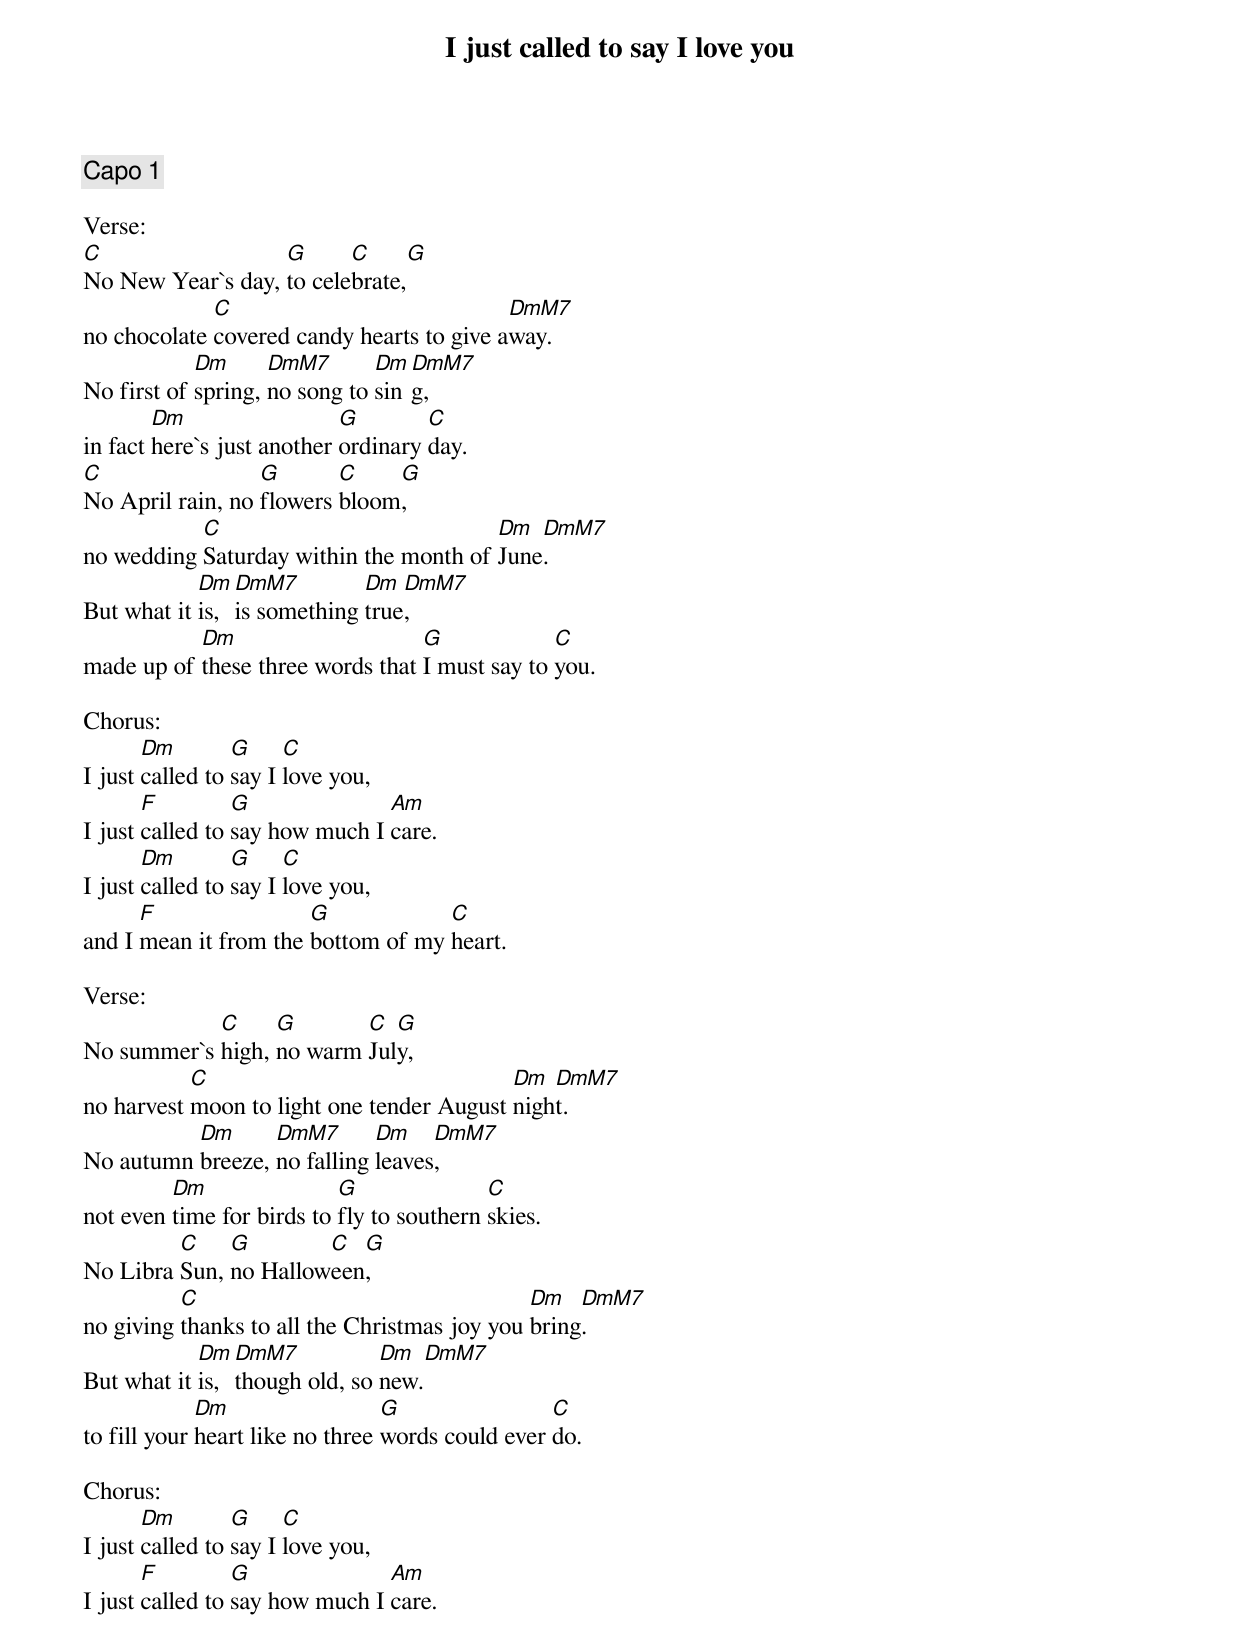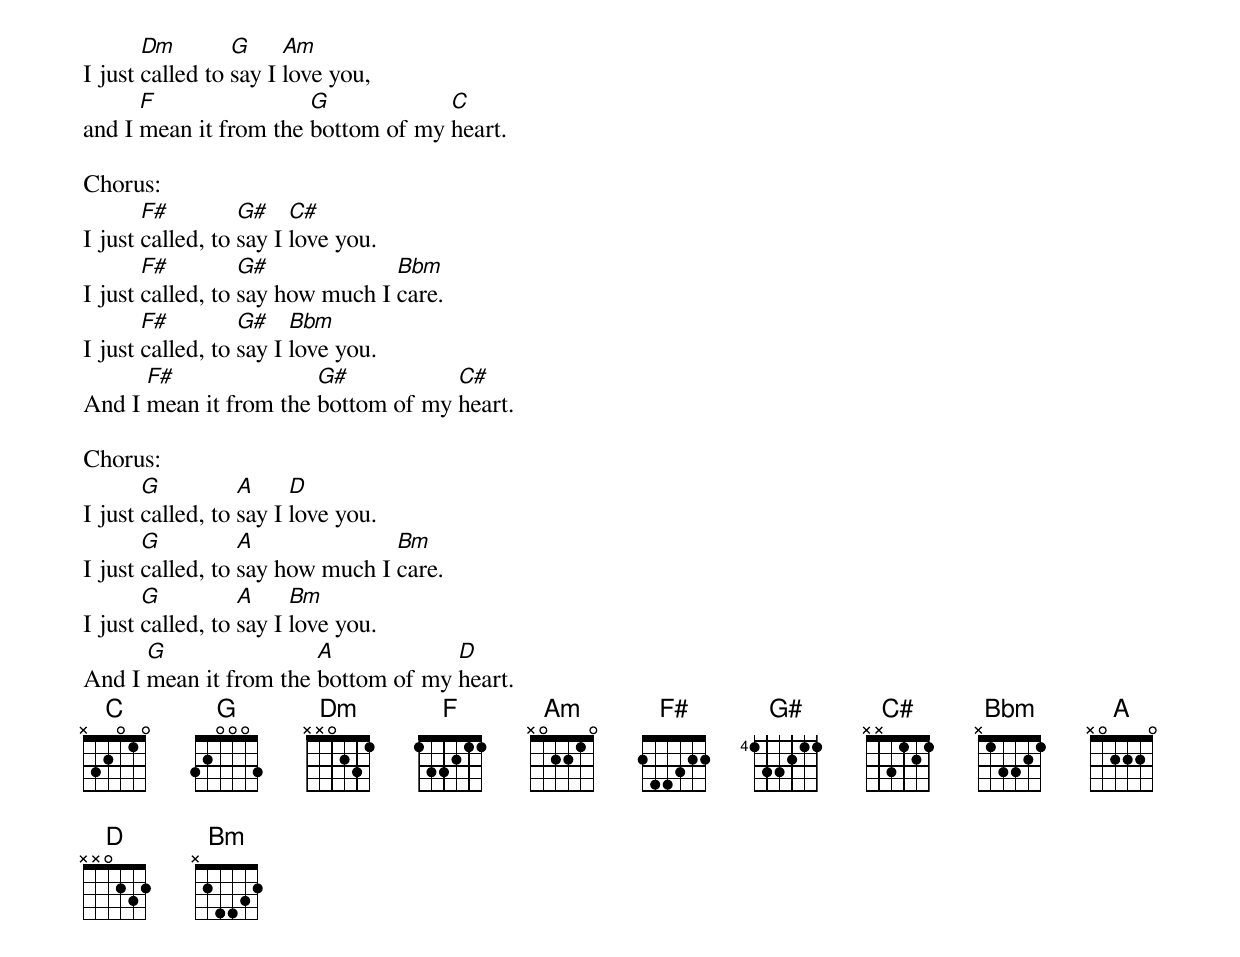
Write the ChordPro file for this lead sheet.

{title:I just called to say I love you}
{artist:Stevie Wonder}
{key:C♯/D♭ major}
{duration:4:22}
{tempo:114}
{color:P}

{comment: Capo 1}

Verse:
[C]No New Year`s day, [G]to cele[C]brate,[G]
no chocolate [C]covered candy hearts to give a[DmM7]way.
No first of [Dm]spring, [DmM7]no song to [Dm]sin[DmM7]g,
in fact [Dm]here`s just another [G]ordinary [C]day.
[C]No April rain, no [G]flowers [C]bloom[G],
no wedding [C]Saturday within the month of [Dm]June[DmM7].
But what it [Dm]is, [DmM7]is something [Dm]true[DmM7],
made up of [Dm]these three words that [G]I must say to [C]you.

Chorus:
I just [Dm]called to [G]say I [C]love you,
I just [F]called to [G]say how much I [Am]care.
I just [Dm]called to [G]say I [C]love you,
and I [F]mean it from the [G]bottom of my [C]heart.

Verse:
No summer`s [C]high, [G]no warm [C]Jul[G]y,
no harvest [C]moon to light one tender August [Dm]nigh[DmM7]t.
No autumn [Dm]breeze, [DmM7]no falling [Dm]leaves[DmM7],
not even [Dm]time for birds to [G]fly to southern [C]skies.
No Libra [C]Sun, [G]no Hallow[C]een[G],
no giving [C]thanks to all the Christmas joy you [Dm]bring[DmM7].
But what it [Dm]is, [DmM7]though old, so [Dm]new.[DmM7]
to fill your [Dm]heart like no three [G]words could ever [C]do.

Chorus:
I just [Dm]called to [G]say I [C]love you,
I just [F]called to [G]say how much I [Am]care.
I just [Dm]called to [G]say I [Am]love you,
and I [F]mean it from the [G]bottom of my [C]heart.

Chorus:
I just [F#]called, to [G#]say I [C#]love you.
I just [F#]called, to [G#]say how much I [Bbm]care.
I just [F#]called, to [G#]say I [Bbm]love you.
And I [F#]mean it from the [G#]bottom of my [C#]heart.

Chorus:
I just [G]called, to [A]say I [D]love you.
I just [G]called, to [A]say how much I [Bm]care.
I just [G]called, to [A]say I [Bm]love you.
And I [G]mean it from the [A]bottom of my [D]heart.
